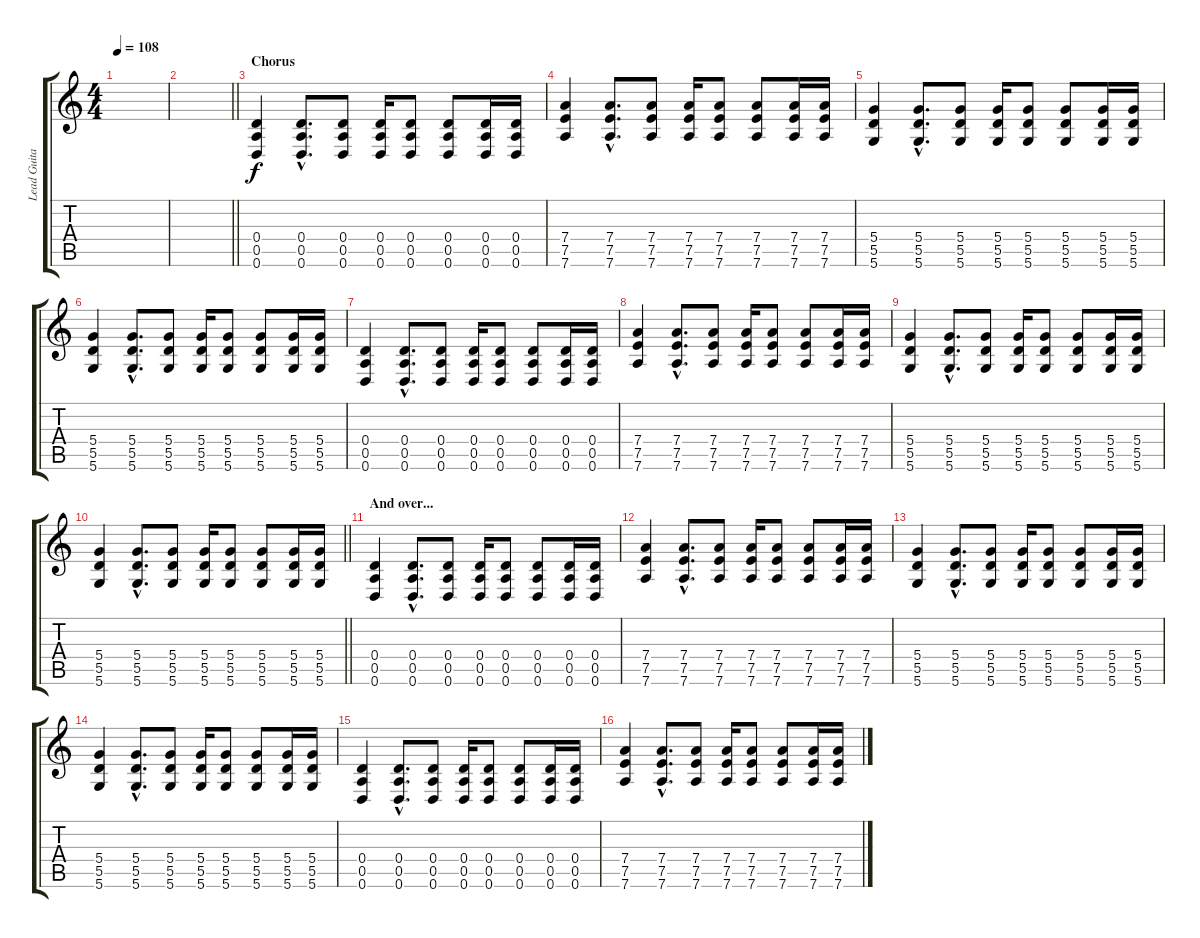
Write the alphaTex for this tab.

\track ("Lead Guitar" "Lead Guita") {instrument overdrivenguitar}
\staff {score tabs}
\tuning (E4 B3 G3 D3 A2 D2) {hide}
\ts (4 4)
\tempo 108
\clef g2
\ks c
|
\barLineRight lightlight
|
\section ("" "Chorus")
(0.4 0.5 0.6).4 (0.4{hac} 0.5{hac} 0.6{hac}).8{d} (0.4 0.5 0.6).8 (0.4 0.5 0.6).16 (0.4 0.5 0.6).8 (0.4 0.5 0.6).8 (0.4 0.5 0.6).16 (0.4 0.5 0.6).16 |
(7.4 7.5 7.6).4 (7.4{hac} 7.5{hac} 7.6{hac}).8{d} (7.4 7.5 7.6).8 (7.4 7.5 7.6).16 (7.4 7.5 7.6).8 (7.4 7.5 7.6).8 (7.4 7.5 7.6).16 (7.4 7.5 7.6).16 |
(5.4 5.5 5.6).4 (5.4{hac} 5.5{hac} 5.6{hac}).8{d} (5.4 5.5 5.6).8 (5.4 5.5 5.6).16 (5.4 5.5 5.6).8 (5.4 5.5 5.6).8 (5.4 5.5 5.6).16 (5.4 5.5 5.6).16 |
(5.4 5.5 5.6).4 (5.4{hac} 5.5{hac} 5.6{hac}).8{d} (5.4 5.5 5.6).8 (5.4 5.5 5.6).16 (5.4 5.5 5.6).8 (5.4 5.5 5.6).8 (5.4 5.5 5.6).16 (5.4 5.5 5.6).16 |
(0.4 0.5 0.6).4 (0.4{hac} 0.5{hac} 0.6{hac}).8{d} (0.4 0.5 0.6).8 (0.4 0.5 0.6).16 (0.4 0.5 0.6).8 (0.4 0.5 0.6).8 (0.4 0.5 0.6).16 (0.4 0.5 0.6).16 |
(7.4 7.5 7.6).4 (7.4{hac} 7.5{hac} 7.6{hac}).8{d} (7.4 7.5 7.6).8 (7.4 7.5 7.6).16 (7.4 7.5 7.6).8 (7.4 7.5 7.6).8 (7.4 7.5 7.6).16 (7.4 7.5 7.6).16 |
(5.4 5.5 5.6).4 (5.4{hac} 5.5{hac} 5.6{hac}).8{d} (5.4 5.5 5.6).8 (5.4 5.5 5.6).16 (5.4 5.5 5.6).8 (5.4 5.5 5.6).8 (5.4 5.5 5.6).16 (5.4 5.5 5.6).16 |
\barLineRight lightlight
(5.4 5.5 5.6).4 (5.4{hac} 5.5{hac} 5.6{hac}).8{d} (5.4 5.5 5.6).8 (5.4 5.5 5.6).16 (5.4 5.5 5.6).8 (5.4 5.5 5.6).8 (5.4 5.5 5.6).16 (5.4 5.5 5.6).16 |
\section ("" "And over...")
(0.4 0.5 0.6).4 (0.4{hac} 0.5{hac} 0.6{hac}).8{d} (0.4 0.5 0.6).8 (0.4 0.5 0.6).16 (0.4 0.5 0.6).8 (0.4 0.5 0.6).8 (0.4 0.5 0.6).16 (0.4 0.5 0.6).16 |
(7.4 7.5 7.6).4 (7.4{hac} 7.5{hac} 7.6{hac}).8{d} (7.4 7.5 7.6).8 (7.4 7.5 7.6).16 (7.4 7.5 7.6).8 (7.4 7.5 7.6).8 (7.4 7.5 7.6).16 (7.4 7.5 7.6).16 |
(5.4 5.5 5.6).4 (5.4{hac} 5.5{hac} 5.6{hac}).8{d} (5.4 5.5 5.6).8 (5.4 5.5 5.6).16 (5.4 5.5 5.6).8 (5.4 5.5 5.6).8 (5.4 5.5 5.6).16 (5.4 5.5 5.6).16 |
(5.4 5.5 5.6).4 (5.4{hac} 5.5{hac} 5.6{hac}).8{d} (5.4 5.5 5.6).8 (5.4 5.5 5.6).16 (5.4 5.5 5.6).8 (5.4 5.5 5.6).8 (5.4 5.5 5.6).16 (5.4 5.5 5.6).16 |
(0.4 0.5 0.6).4 (0.4{hac} 0.5{hac} 0.6{hac}).8{d} (0.4 0.5 0.6).8 (0.4 0.5 0.6).16 (0.4 0.5 0.6).8 (0.4 0.5 0.6).8 (0.4 0.5 0.6).16 (0.4 0.5 0.6).16 |
(7.4 7.5 7.6).4 (7.4{hac} 7.5{hac} 7.6{hac}).8{d} (7.4 7.5 7.6).8 (7.4 7.5 7.6).16 (7.4 7.5 7.6).8 (7.4 7.5 7.6).8 (7.4 7.5 7.6).16 (7.4 7.5 7.6).16
